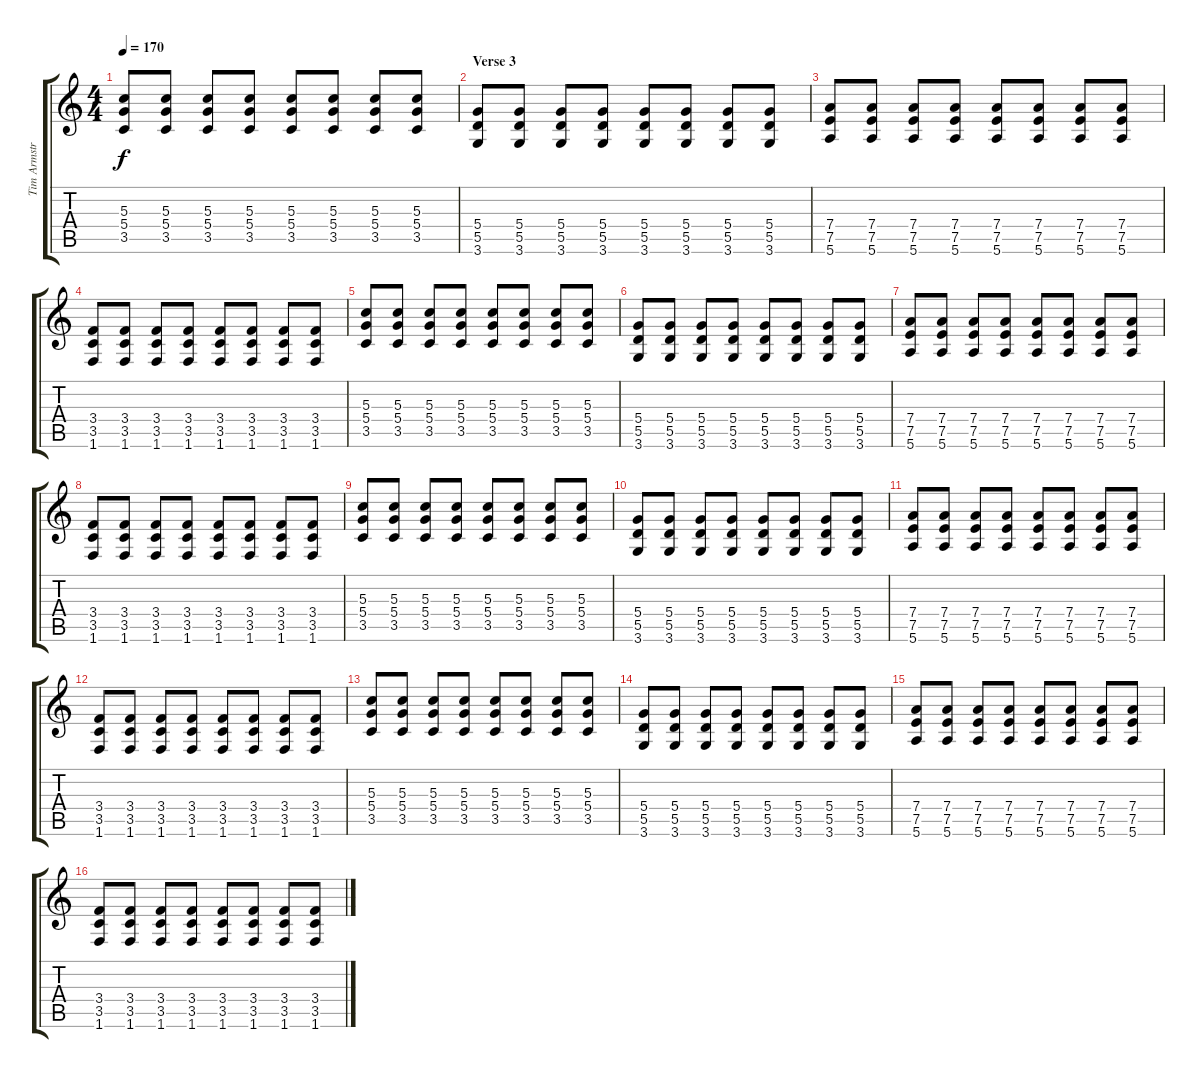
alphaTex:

\track ("Tim Armstrong" "Tim Armstr") {instrument overdrivenguitar}
\staff {score tabs}
\tuning (E4 B3 G3 D3 A2 E2) {hide}
\ts (4 4)
\tempo 170
\clef g2
\ks c
(5.3 5.4 3.5).8{dy f instrument electricguitarmuted} (5.3 5.4 3.5).8 (5.3 5.4 3.5).8 (5.3 5.4 3.5).8 (5.3 5.4 3.5).8 (5.3 5.4 3.5).8 (5.3 5.4 3.5).8 (5.3 5.4 3.5).8 |
\section ("" "Verse 3")
(5.4 5.5 3.6).8 (5.4 5.5 3.6).8 (5.4 5.5 3.6).8 (5.4 5.5 3.6).8 (5.4 5.5 3.6).8 (5.4 5.5 3.6).8 (5.4 5.5 3.6).8 (5.4 5.5 3.6).8 |
(7.4 7.5 5.6).8 (7.4 7.5 5.6).8 (7.4 7.5 5.6).8 (7.4 7.5 5.6).8 (7.4 7.5 5.6).8 (7.4 7.5 5.6).8 (7.4 7.5 5.6).8 (7.4 7.5 5.6).8 |
(3.4 3.5 1.6).8 (3.4 3.5 1.6).8 (3.4 3.5 1.6).8 (3.4 3.5 1.6).8 (3.4 3.5 1.6).8 (3.4 3.5 1.6).8 (3.4 3.5 1.6).8 (3.4 3.5 1.6).8 |
(5.3 5.4 3.5).8{instrument electricguitarmuted} (5.3 5.4 3.5).8 (5.3 5.4 3.5).8 (5.3 5.4 3.5).8 (5.3 5.4 3.5).8 (5.3 5.4 3.5).8 (5.3 5.4 3.5).8 (5.3 5.4 3.5).8 |
(5.4 5.5 3.6).8 (5.4 5.5 3.6).8 (5.4 5.5 3.6).8 (5.4 5.5 3.6).8 (5.4 5.5 3.6).8 (5.4 5.5 3.6).8 (5.4 5.5 3.6).8 (5.4 5.5 3.6).8 |
(7.4 7.5 5.6).8 (7.4 7.5 5.6).8 (7.4 7.5 5.6).8 (7.4 7.5 5.6).8 (7.4 7.5 5.6).8 (7.4 7.5 5.6).8 (7.4 7.5 5.6).8 (7.4 7.5 5.6).8 |
(3.4 3.5 1.6).8 (3.4 3.5 1.6).8 (3.4 3.5 1.6).8 (3.4 3.5 1.6).8 (3.4 3.5 1.6).8 (3.4 3.5 1.6).8 (3.4 3.5 1.6).8 (3.4 3.5 1.6).8 |
(5.3 5.4 3.5).8{instrument electricguitarmuted} (5.3 5.4 3.5).8 (5.3 5.4 3.5).8 (5.3 5.4 3.5).8 (5.3 5.4 3.5).8 (5.3 5.4 3.5).8 (5.3 5.4 3.5).8 (5.3 5.4 3.5).8 |
(5.4 5.5 3.6).8 (5.4 5.5 3.6).8 (5.4 5.5 3.6).8 (5.4 5.5 3.6).8 (5.4 5.5 3.6).8 (5.4 5.5 3.6).8 (5.4 5.5 3.6).8 (5.4 5.5 3.6).8 |
(7.4 7.5 5.6).8 (7.4 7.5 5.6).8 (7.4 7.5 5.6).8 (7.4 7.5 5.6).8 (7.4 7.5 5.6).8 (7.4 7.5 5.6).8 (7.4 7.5 5.6).8 (7.4 7.5 5.6).8 |
(3.4 3.5 1.6).8 (3.4 3.5 1.6).8 (3.4 3.5 1.6).8 (3.4 3.5 1.6).8 (3.4 3.5 1.6).8 (3.4 3.5 1.6).8 (3.4 3.5 1.6).8 (3.4 3.5 1.6).8 |
(5.3 5.4 3.5).8{instrument electricguitarmuted} (5.3 5.4 3.5).8 (5.3 5.4 3.5).8 (5.3 5.4 3.5).8 (5.3 5.4 3.5).8 (5.3 5.4 3.5).8 (5.3 5.4 3.5).8 (5.3 5.4 3.5).8 |
(5.4 5.5 3.6).8 (5.4 5.5 3.6).8 (5.4 5.5 3.6).8 (5.4 5.5 3.6).8 (5.4 5.5 3.6).8 (5.4 5.5 3.6).8 (5.4 5.5 3.6).8 (5.4 5.5 3.6).8 |
(7.4 7.5 5.6).8 (7.4 7.5 5.6).8 (7.4 7.5 5.6).8 (7.4 7.5 5.6).8 (7.4 7.5 5.6).8 (7.4 7.5 5.6).8 (7.4 7.5 5.6).8 (7.4 7.5 5.6).8 |
(3.4 3.5 1.6).8 (3.4 3.5 1.6).8 (3.4 3.5 1.6).8 (3.4 3.5 1.6).8 (3.4 3.5 1.6).8 (3.4 3.5 1.6).8 (3.4 3.5 1.6).8 (3.4 3.5 1.6).8
